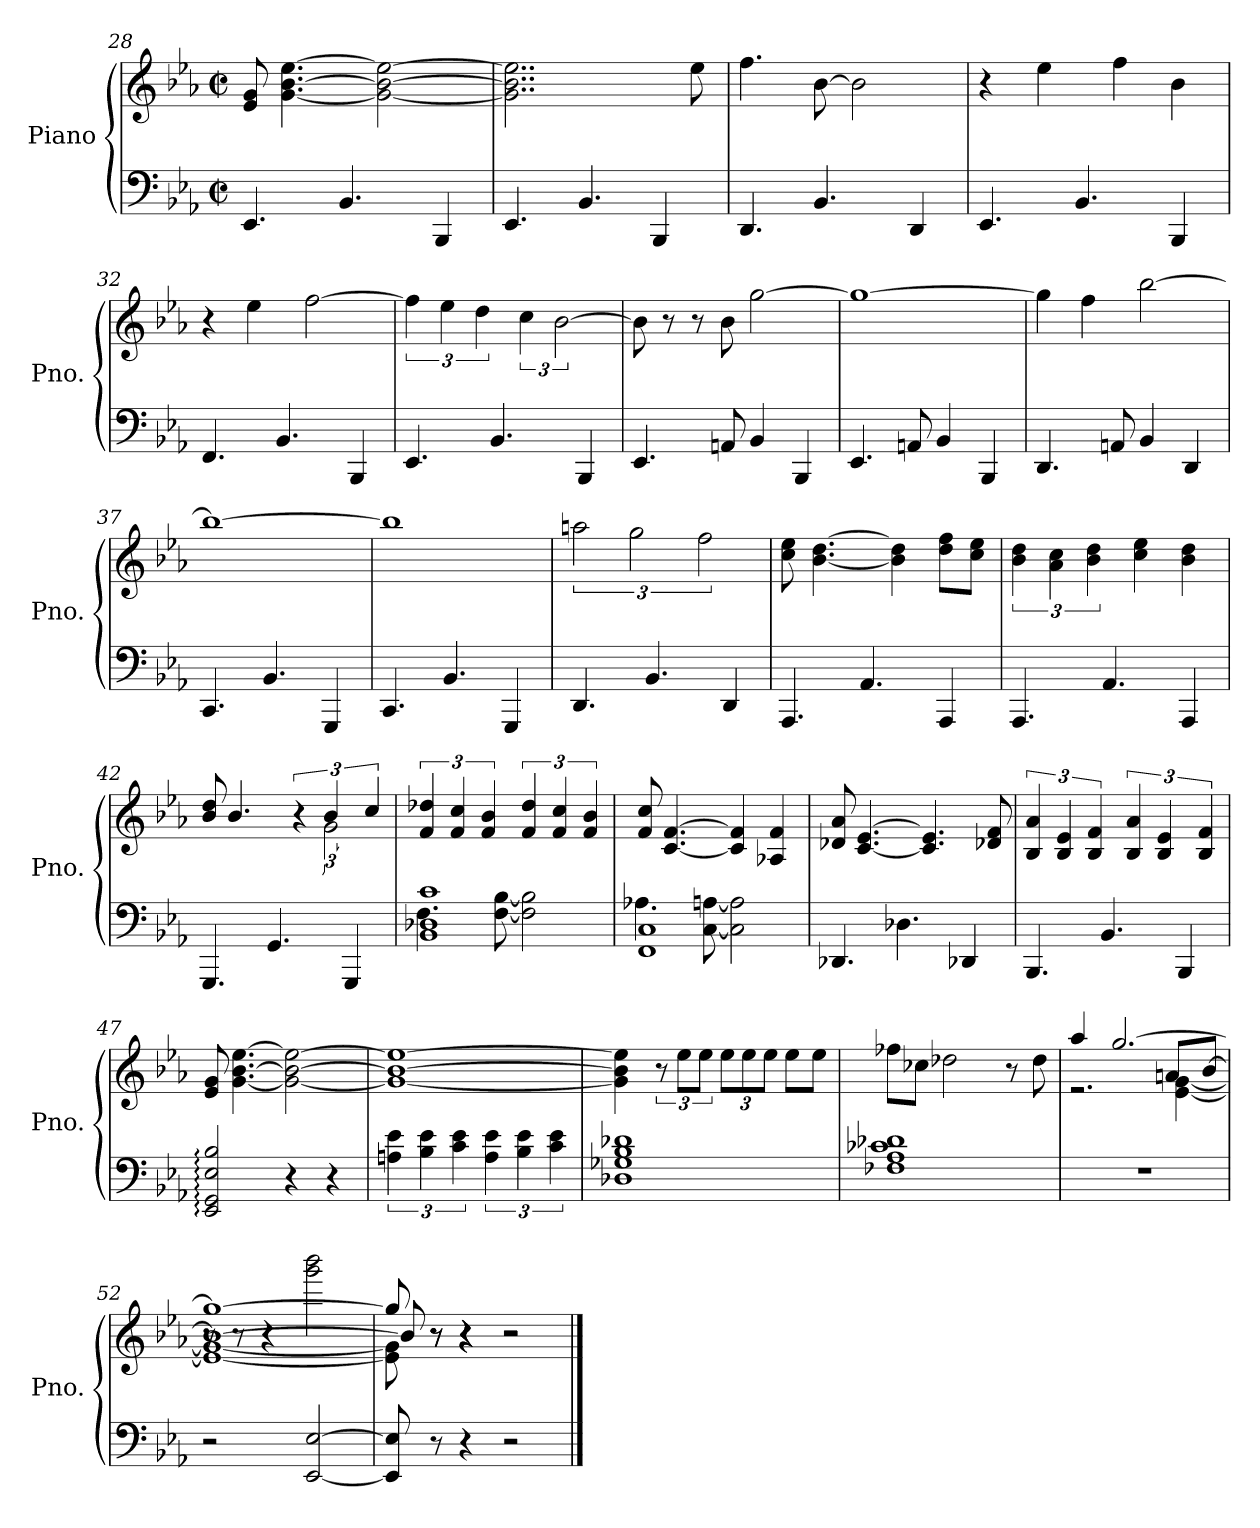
**kern	**kern
*part1	*part1
*staff2	*staff1
*I"Piano	*
*I'Pno.	*
!!LO:PB:g=z
*clefF4	*clefG2
*k[b-e-a-]	*k[b-e-a-]
*M2/2	*M2/2
*met(c|)	*met(c|)
=28	=28
4.EE-/	8e-/ 8g/
.	[4.g\ [4.b-\ [4.ee-\
4.BB-/	.
.	2g\_ 2b-\_ 2ee-\_
4BBB-/	.
=29	=29
4.EE-/	2..g\] 2..b-\] 2..ee-\]
4.BB-/	.
4BBB-/	.
.	8ee-\
=30	=30
4.DD/	4.ff\
4.BB-/	[8b-\
.	2b-\]
4DD/	.
=31	=31
4.EE-/	4r
.	4ee-\
4.BB-/	.
.	4ff\
4BBB-/	4b-\
=32	=32
4.FF/	4r
.	4ee-\
4.BB-/	.
.	[2ff\
4BBB-/	.
=33	=33
4.EE-/	6ff\]
.	6ee-\
.	6dd\
4.BB-/	.
.	6cc\
.	[3b-\
4BBB-/	.
=34	=34
4.EE-/	8b-\]
.	8r
.	8r
8AAn/	8b-\
4BB-/	[2gg\
4BBB-/	.
=35	=35
4.EE-/	1gg_
8AAn/	.
4BB-/	.
4BBB-/	.
!!LO:LB:g=z
=36	=36
4.DD/	4gg\]
.	4ff\
8AAn/	.
4BB-/	[2bb-\
4DD/	.
=37	=37
4.CC/	1bb-_
4.BB-/	.
4GGG/	.
=38	=38
4.CC/	1bb-]
4.BB-/	.
4GGG/	.
=39	=39
4.DD/	3aan\
.	3gg\
4.BB-/	.
.	3ff\
4DD/	.
=40	=40
4.AAA-/	8cc\ 8ee-\
.	[4.b-\ [4.dd\
4.AA-/	.
.	4b-\] 4dd\]
4AAA-/	8dd\ 8ff\L
.	8cc\ 8ee-\J
=41	=41
4.AAA-/	6b-\ 6dd\
.	6a-\ 6cc\
.	6b-\ 6dd\
4.AA-/	.
.	4cc\ 4ee-\
4AAA-/	4b-\ 4dd\
=42	=42
*	*^
4.GGG/	8b-/ 8dd/	2ryy
.	4.b-/	.
4.GG/	.	.
.	6r	6ryy
.	6b-/	3g\
4GGG/	.	.
.	6cc/	.
*	*v	*v
!!LO:LB:g=z
=43	=43
*^	*
1BB- 1D-X 1c	4.F\	6f/ 6dd-X/
.	.	6f/ 6cc/
.	.	6f/ 6b-/
.	[8F\ [8B-\	.
.	2F\] 2B-\]	6f/ 6dd-/
.	.	6f/ 6cc/
.	.	6f/ 6b-/
=44	=44	=44
1FF 1C	4.A-X\	8f/ 8cc/
.	.	[4.c/ [4.f/
.	[8C\ [8An\	.
.	2C\] 2A\]	4c/] 4f/]
.	.	4A-X/ 4f/
*v	*v	*
=45	=45
4.DD-X/	8d-X/ 8a-/
.	[4.c/ [4.e-/
4.D-X\	.
.	4.c/] 4.e-/]
4DD-X/	.
.	8d-X/ 8f/
=46	=46
4.BBB-/	6B-/ 6a-/
.	6B-/ 6e-/
.	6B-/ 6f/
4.BB-/	.
.	6B-/ 6a-/
.	6B-/ 6e-/
4BBB-/	.
.	6B-/ 6f/
=47	=47
2EE-/: 2GG/: 2E-/: 2B-/:	8e-/ 8g/
.	[4.g\ [4.b-\ [4.ee-\
4r	2g\_ 2b-\_ 2ee-\_
4r	.
!!LO:LB:g=z
=48	=48
6An\ 6e-\	1g_ 1b-_ 1ee-_
6B-\ 6e-\	.
6c\ 6e-\	.
6A\ 6e-\	.
6B-\ 6e-\	.
6c\ 6e-\	.
=49	=49
1D-X 1G-X 1B- 1d-X	4g\] 4b-\] 4ee-\]
.	12r
.	12ee-\L
.	12ee-\J
*	*Xbrackettup
.	12ee-\L
.	12ee-\
.	12ee-\J
.	8ee-\L
.	8ee-\J
=50	=50
1F-X 1A- 1c-X 1d-X	8ff-X\L
.	8cc-X\J
.	2dd-X\
.	8r
.	8dd-\
=51	=51
*	*^
*	*	*^
1r	4aa-/	2.r	2.ryy
.	[2.gg/	.	.
.	.	[4e-\ [4g\	8an/L
.	.	.	[8b-/J
=52	=52	=52	=52
*	*	*	*^
2r	1gg_	1e-_ 1g_	1b-_	8r
.	.	.	.	8r
.	.	.	.	4r
[2EE-/ [2E-/	.	.	.	2ggg\ 2bbb-\
*	*	*	*v	*v
!!LO:LB:g=z
=53	=53	=53	=53
8EE-/] 8E-/]	8gg/]	8e-\] 8g\]	8b-/]
8r	8r	8r	8r
4r	4r	4r	4r
2r	2r	2r	2r
*	*v	*v	*v
==	==
*-	*-
